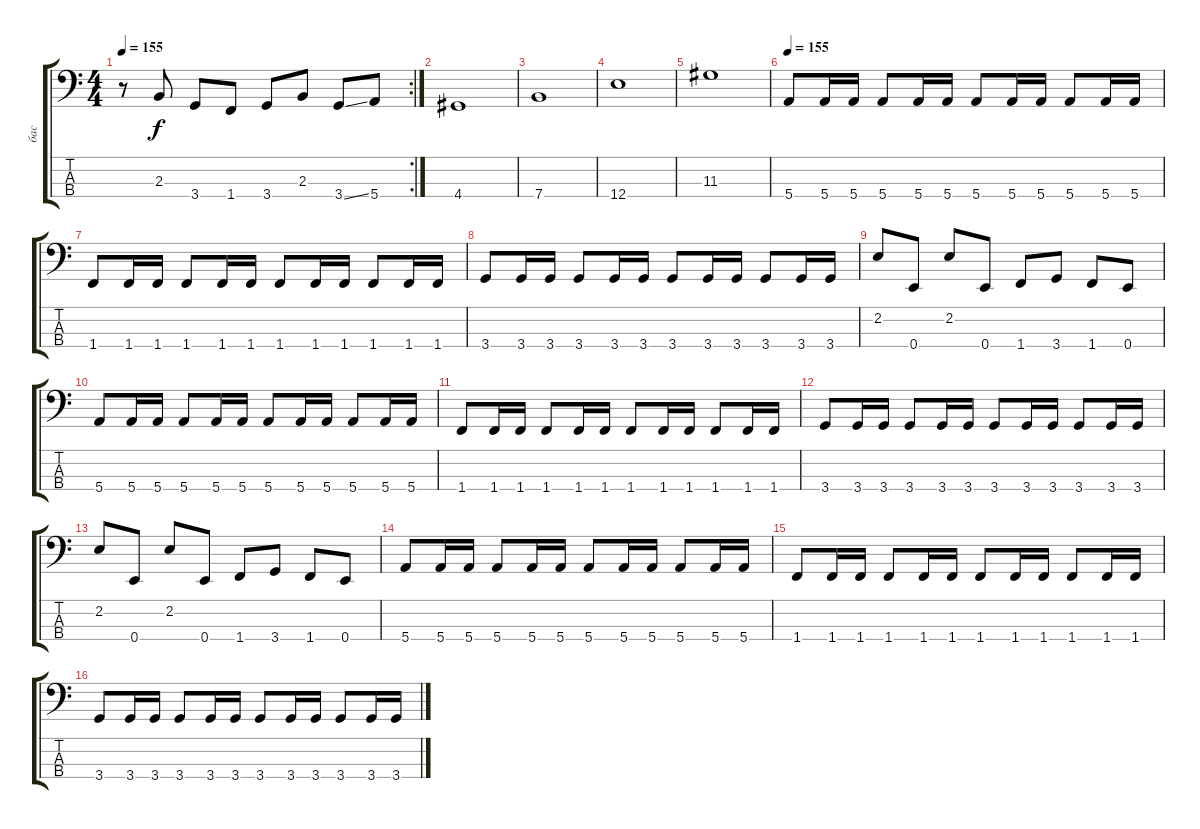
\track ("бас" "бас") {instrument electricbasspick}
\staff {score tabs}
\tuning (G2 D2 A1 E1) {hide}
\rc 2
\ts (4 4)
\tempo 155
\clef f4
\ks c
r.8{dy f} 2.3.8 3.4.8 1.4.8 3.4.8 2.3.8 3.4{ss}.8 5.4.8 |
4.4.1 |
7.4.1 |
12.4.1 |
11.3.1 |
\tempo 155
5.4.8 5.4.16 5.4.16 5.4.8 5.4.16 5.4.16 5.4.8 5.4.16 5.4.16 5.4.8 5.4.16 5.4.16 |
1.4.8 1.4.16 1.4.16 1.4.8 1.4.16 1.4.16 1.4.8 1.4.16 1.4.16 1.4.8 1.4.16 1.4.16 |
3.4.8 3.4.16 3.4.16 3.4.8 3.4.16 3.4.16 3.4.8 3.4.16 3.4.16 3.4.8 3.4.16 3.4.16 |
2.2.8 0.4.8 2.2.8 0.4.8 1.4.8 3.4.8 1.4.8 0.4.8 |
5.4.8 5.4.16 5.4.16 5.4.8 5.4.16 5.4.16 5.4.8 5.4.16 5.4.16 5.4.8 5.4.16 5.4.16 |
1.4.8 1.4.16 1.4.16 1.4.8 1.4.16 1.4.16 1.4.8 1.4.16 1.4.16 1.4.8 1.4.16 1.4.16 |
3.4.8 3.4.16 3.4.16 3.4.8 3.4.16 3.4.16 3.4.8 3.4.16 3.4.16 3.4.8 3.4.16 3.4.16 |
2.2.8 0.4.8 2.2.8 0.4.8 1.4.8 3.4.8 1.4.8 0.4.8 |
5.4.8 5.4.16 5.4.16 5.4.8 5.4.16 5.4.16 5.4.8 5.4.16 5.4.16 5.4.8 5.4.16 5.4.16 |
1.4.8 1.4.16 1.4.16 1.4.8 1.4.16 1.4.16 1.4.8 1.4.16 1.4.16 1.4.8 1.4.16 1.4.16 |
3.4.8 3.4.16 3.4.16 3.4.8 3.4.16 3.4.16 3.4.8 3.4.16 3.4.16 3.4.8 3.4.16 3.4.16
